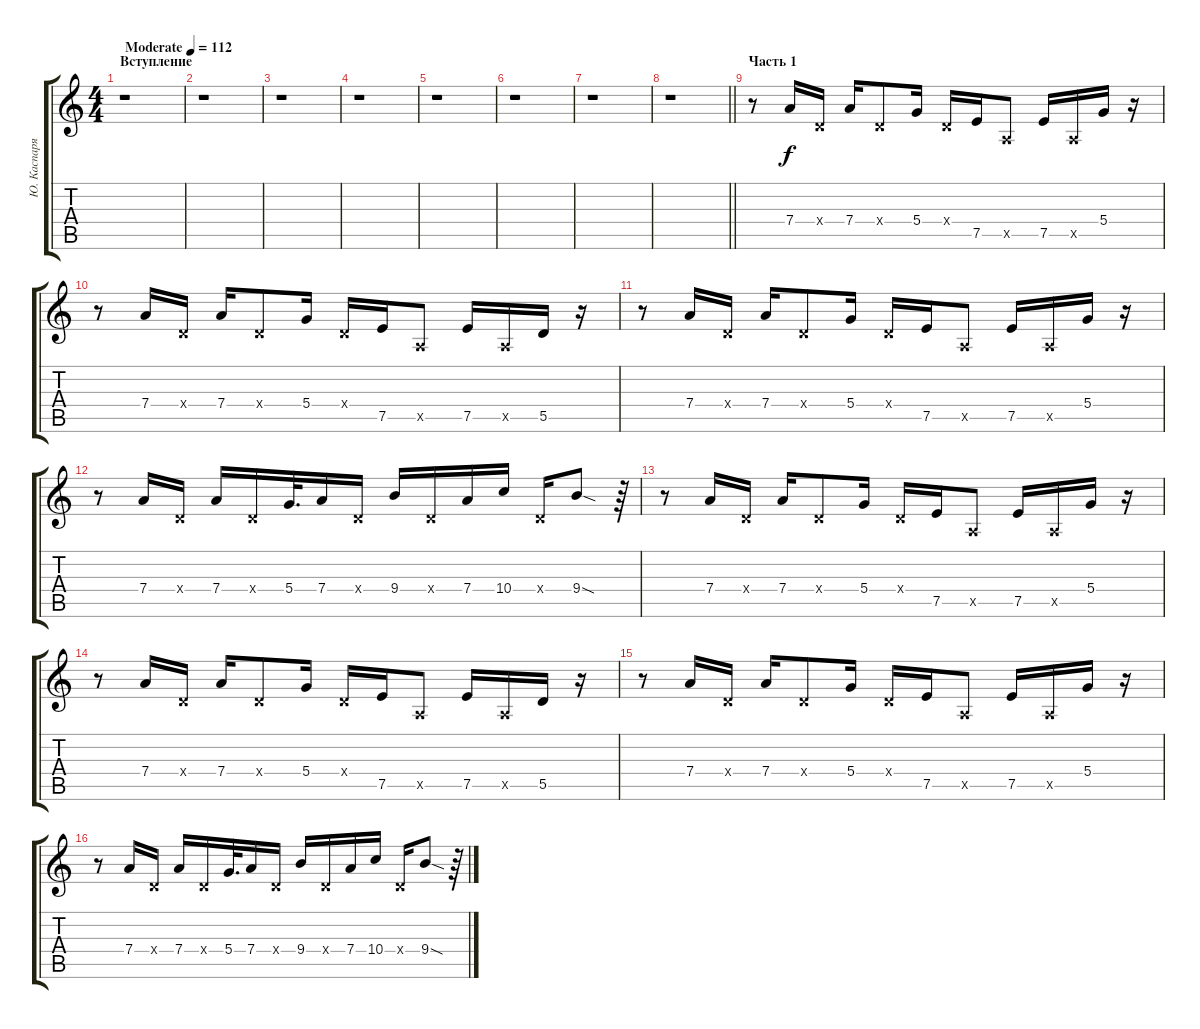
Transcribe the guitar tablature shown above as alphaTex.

\track ("Ю. Каспарян (соло)" "Ю. Каспаря") {instrument overdrivenguitar}
\staff {score tabs}
\tuning (E4 B3 G3 D3 A2 E2) {hide}
\ts (4 4)
\section ("" "Вступление")
\tempo (112 "Moderate")
\clef g2
\ks c
r.1{dy f instrument overdrivenguitar} |
r.1 |
r.1 |
r.1 |
r.1 |
r.1 |
r.1 |
\barLineRight lightlight
r.1 |
\section ("" "Часть 1")
r.8 7.4.16 0.4{x}.16 7.4.16 0.4{x}.8 5.4.16 0.4{x}.16 7.5.16 0.5{x}.8 7.5.16 0.5{x}.16 5.4.16 r.16 |
r.8 7.4.16 0.4{x}.16 7.4.16 0.4{x}.8 5.4.16 0.4{x}.16 7.5.16 0.5{x}.8 7.5.16 0.5{x}.16 5.5.16 r.16 |
r.8 7.4.16 0.4{x}.16 7.4.16 0.4{x}.8 5.4.16 0.4{x}.16 7.5.16 0.5{x}.8 7.5.16 0.5{x}.16 5.4.16 r.16 |
r.8 7.4.16 0.4{x}.16 7.4.16 0.4{x}.16 5.4.32{d} 7.4.16 0.4{x}.16 9.4.16 0.4{x}.16 7.4.16 10.4.16 0.4{x}.16 9.4{sod}.8 r.64 |
r.8 7.4.16 0.4{x}.16 7.4.16 0.4{x}.8 5.4.16 0.4{x}.16 7.5.16 0.5{x}.8 7.5.16 0.5{x}.16 5.4.16 r.16 |
r.8 7.4.16 0.4{x}.16 7.4.16 0.4{x}.8 5.4.16 0.4{x}.16 7.5.16 0.5{x}.8 7.5.16 0.5{x}.16 5.5.16 r.16 |
r.8 7.4.16 0.4{x}.16 7.4.16 0.4{x}.8 5.4.16 0.4{x}.16 7.5.16 0.5{x}.8 7.5.16 0.5{x}.16 5.4.16 r.16 |
r.8 7.4.16 0.4{x}.16 7.4.16 0.4{x}.16 5.4.32{d} 7.4.16 0.4{x}.16 9.4.16 0.4{x}.16 7.4.16 10.4.16 0.4{x}.16 9.4{sod}.8 r.64
